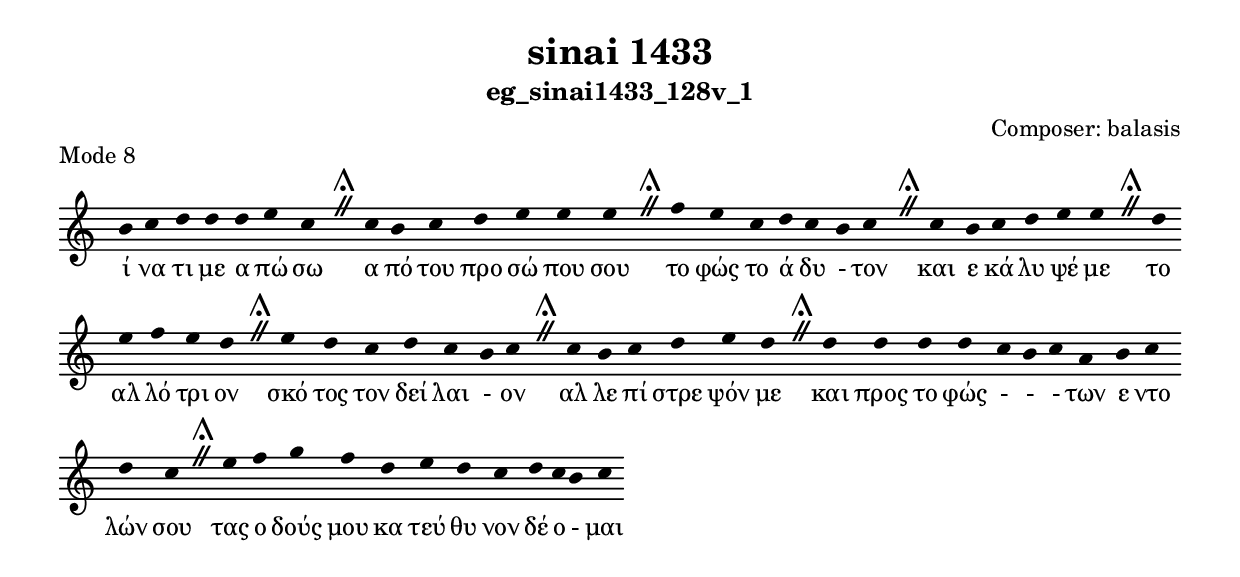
\include "gregorian.ly"

	\header {
 	  title = "sinai 1433"
	  subtitle = "eg_sinai1433_128v_1"
	  composer = "Composer: balasis"
	  piece = "Mode 8"
	}

	chant = {
	  b'4 c''4 d''4 d''4 d''4 e''4 c''4 \divisioMaior
 c''4 b'4 c''4 d''4 e''4 e''4 e''4 \divisioMaior
 f''4 e''4 c''4 d''4 c''4 b'4 c''4 \divisioMaior
 c''4 b'4 c''4 d''4 e''4 e''4 \divisioMaior
 d''4 e''4 f''4 e''4 d''4 \divisioMaior
 e''4 d''4 c''4 d''4 c''4 b'4 c''4 \divisioMaior
 c''4 b'4 c''4 d''4 e''4 d''4 \divisioMaior
 d''4 d''4 d''4 d''4 c''4 b'4 c''4 a'4 b'4 c''4 d''4 c''4 \divisioMaior
 e''4 f''4 g''4 f''4 d''4 e''4 d''4 c''4 d''4 c''4 b'4 c''4\finalis
	}

	verba = \lyricmode {ί να τι με α πώ σω 
α πό του προ σώ που σου 
το φώς το ά δυ - τον 
και ε κά λυ ψέ με 
το αλ λό τρι ον 
σκό τος τον δεί λαι - ον 
αλ λε πί στρε ψόν με 
και προς το φώς -  -  - των ε ντο λών σου 
τας ο δούς μου κα τεύ θυ νον δέ ο - μαι 
	}


	\score {
	  \new Staff <<
	  \new Voice = "melody" \chant
	  \new Lyrics = "one" \lyricsto melody \verba
	  >>
	  \layout {
	    \context {
	      \Staff
	      \remove "Time_signature_engraver"
	      \remove "Bar_engraver"
	    }
	    \context {
	      \Voice
	      \remove "Stem_engraver"
	    }
	  }
	}